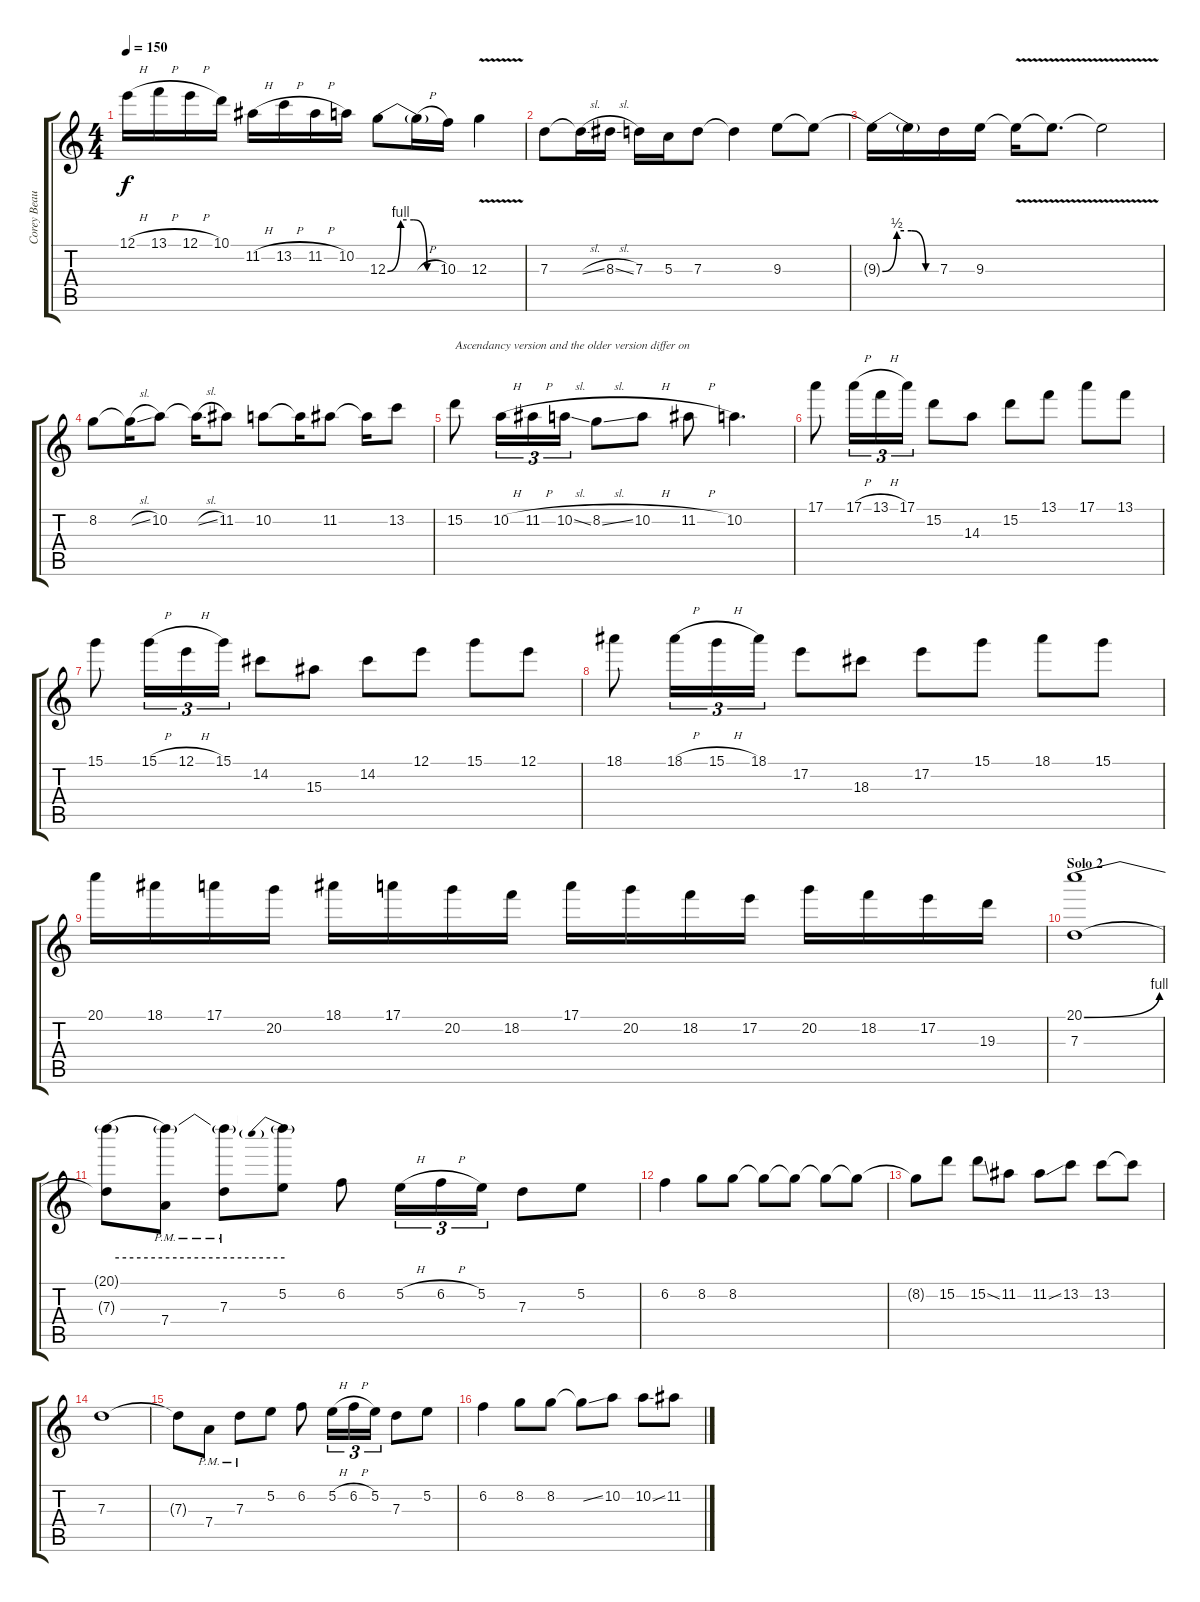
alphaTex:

\track ("Corey Beaulieu" "Corey Beau") {instrument distortionguitar}
\staff {score tabs}
\tuning (E4 B3 G3 D3 A2 D2) {hide}
\ts (4 4)
\tempo 150
\clef g2
\ks c
12.1{h}.16{dy f} 13.1{h}.16 12.1{h}.16 10.1.16 11.2{h}.16 13.2{h}.16 11.2{h}.16 10.2.16 12.3{be (custom 0 0 15 4 30 4 45 0 60 0)}.8 12.3{h t}.16 10.3.16 12.3{v}.4 |
7.3.8 7.3{sl t}.16 8.3{sl}.16 7.3.16 5.3.16 7.3.8 7.3{t}.4 9.3.8 9.3{t}.8 |
9.3{be (custom 0 0 15 2 30 2 45 0 60 0) t}.16 9.3{t}.16 7.3.16 9.3.16 9.3{v t}.16 9.3{v t}.8{d} 9.3{v t}.2 |
8.2.8 8.2{sl t}.16 10.2.8 10.2{sl t}.16 11.2.8 10.2.8 10.2{t}.16 11.2.8 11.2{t}.16 13.2.8 |
15.2.8{txt "Ascendancy version and the older version differ on"} 10.2{h}.16{tu (3 2)} 11.2{h}.16{tu (3 2)} 10.2{sl}.16{tu (3 2)} 8.2{sl}.8 10.2{h}.8 11.2{h}.8 10.2.4{d} |
17.1.8 17.1{h}.16{tu (3 2)} 13.1{h}.16{tu (3 2)} 17.1.16{tu (3 2)} 15.2.8 14.3.8 15.2.8 13.1.8 17.1.8 13.1.8 |
15.1.8 15.1{h}.16{tu (3 2)} 12.1{h}.16{tu (3 2)} 15.1.16{tu (3 2)} 14.2.8 15.3.8 14.2.8 12.1.8 15.1.8 12.1.8 |
18.1.8 18.1{h}.16{tu (3 2)} 15.1{h}.16{tu (3 2)} 18.1.16{tu (3 2)} 17.2.8 18.3.8 17.2.8 15.1.8 18.1.8 15.1.8 |
20.1.16 18.1.16 17.1.16 20.2.16 18.1.16 17.1.16 20.2.16 18.2.16 17.1.16 20.2.16 18.2.16 17.2.16 20.2.16 18.2.16 17.2.16 19.3.16 |
\section ("" "Solo 2")
(20.1{be (bend 0 0 60 4)} 7.3).1{volume 12} |
(20.1{be (hold 0 4 60 4) t} 7.3{t}).8 (20.1{t} 7.4{pm}).8 (20.1{t} 7.3{pm}).8 (20.1{be (prebend 0 4 60 4) t} 5.2).8 6.2.8 5.2{h}.16{tu (3 2)} 6.2{h}.16{tu (3 2)} 5.2.16{tu (3 2)} 7.3.8 5.2.8 |
6.2.4 8.2.8 8.2.8 8.2{t}.8 8.2{t}.8 8.2{t}.8 8.2{t}.8 |
8.2{t}.8 15.2.8 15.2{ss}.8 11.2.8 11.2{ss}.8 13.2.8 13.2.8 13.2{t}.8 |
7.3.1 |
7.3{t}.8 7.4{pm}.8 7.3{pm}.8 5.2.8 6.2.8 5.2{h}.16{tu (3 2)} 6.2{h}.16{tu (3 2)} 5.2.16{tu (3 2)} 7.3.8 5.2.8 |
6.2.4 8.2.8 8.2.8 8.2{ss t}.8 10.2.8 10.2{ss}.8 11.2.8
